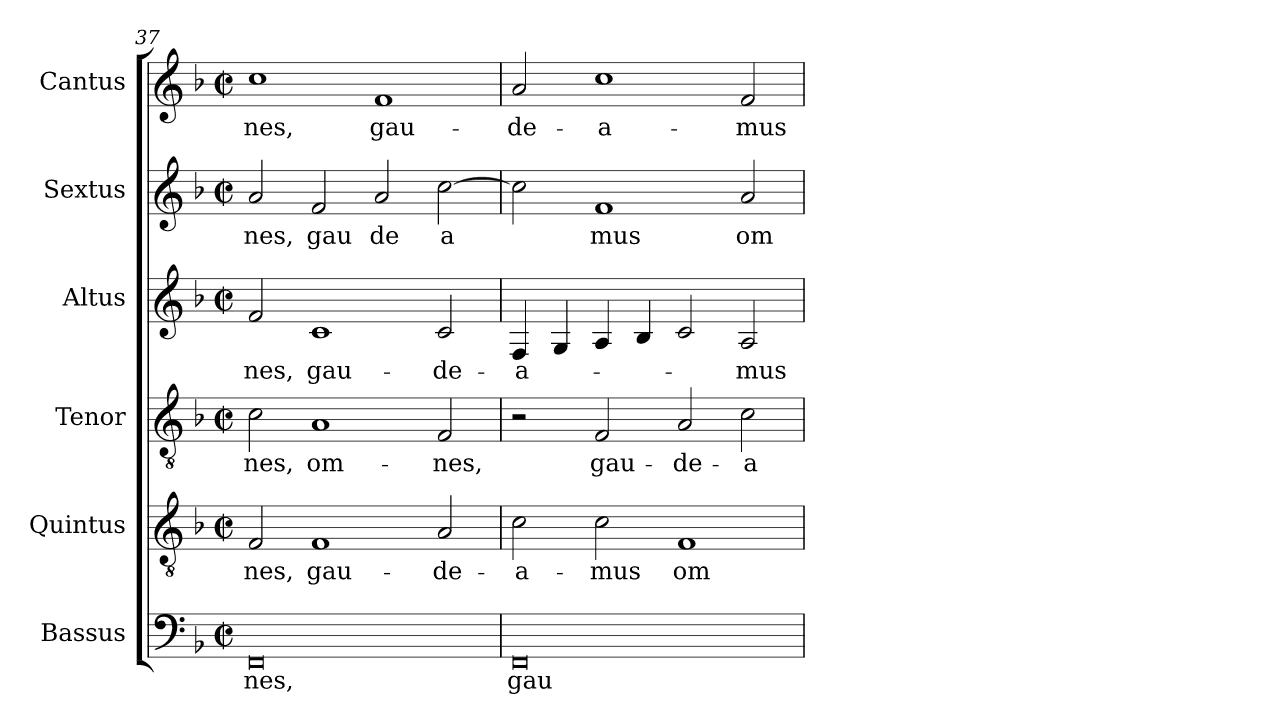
**kern	**text	**kern	**text	**kern	**text	**kern	**text	**kern	**text	**kern	**text
*part6	*part6	*part5	*part5	*part4	*part4	*part3	*part3	*part2	*part2	*part1	*part1
*staff6	*staff6	*staff5	*staff5	*staff4	*staff4	*staff3	*staff3	*staff2	*staff2	*staff1	*staff1
*I"Bassus	*	*I"Quintus	*	*I"Tenor	*	*I"Altus	*	*I"Sextus	*	*I"Cantus	*
*clefF4	*	*clefGv2	*	*clefGv2	*	*clefG2	*	*clefG2	*	*clefG2	*
*k[b-]	*	*k[b-]	*	*k[b-]	*	*k[b-]	*	*k[b-]	*	*k[b-]	*
*F:	*	*F:	*	*F:	*	*F:	*	*F:	*	*F:	*
*M2/2	*	*M2/2	*	*M2/2	*	*M2/2	*	*M2/2	*	*M2/2	*
*met(c|)	*	*met(c|)	*	*met(c|)	*	*met(c|)	*	*met(c|)	*	*met(c|)	*
=37	=37	=37	=37	=37	=37	=37	=37	=37	=37	=37	=37
!	!LO:LY:b:cj	!	!LO:LY:b:cj	!	!LO:LY:b:cj	!	!LO:LY:b:cj	!	!LO:LY:b:cj	!	!LO:LY:b:cj
0FF	-nes,	2F/	-nes,	2c\	-nes,	2f/	-nes,	2a/	nes,	1cc	-nes,
!	!	!	!LO:LY:b:cj	!	!LO:LY:b:cj	!	!LO:LY:b:cj	!	!LO:LY:b:cj	!	!
.	.	1F	gau-	1A	om-	1c	gau-	2f/	gau	.	.
!	!	!	!	!	!	!	!	!	!LO:LY:b:cj	!	!LO:LY:b:cj
.	.	.	.	.	.	.	.	2a/	de	1f	gau-
!	!	!	!LO:LY:b:cj	!	!LO:LY:b:cj	!	!LO:LY:b:cj	!	!LO:LY:b:cj	!	!
.	.	2A/	-de-	2F/	-nes,	2c/	-de-	[>2cc\	a	.	.
=38	=38	=38	=38	=38	=38	=38	=38	=38	=38	=38	=38
!	!LO:LY:b:cj	!	!LO:LY:b:cj	!	!	!	!LO:LY:b:cj	!	!	!	!LO:LY:b:cj
0FF	gau-	2c\	-a-	2r	.	4F/	-a-	2cc\]	.	2a/	-de-
.	.	.	.	.	.	4G/	.	.	.	.	.
!	!	!	!LO:LY:b:cj	!	!LO:LY:b:cj	!	!	!	!LO:LY:b:cj	!	!LO:LY:b:cj
.	.	2c\	-mus	2F/	gau-	4A/	.	1f	mus	1cc	-a-
.	.	.	.	.	.	4B-/	.	.	.	.	.
!	!	!	!LO:LY:b:cj	!	!LO:LY:b:cj	!	!	!	!	!	!
.	.	1F	om-	2A/	-de-	2c/	.	.	.	.	.
!	!	!	!	!	!LO:LY:b:cj	!	!LO:LY:b:cj	!	!LO:LY:b:cj	!	!LO:LY:b:cj
.	.	.	.	2c\	-a-	2A/	-mus	2a/	om	2f/	-mus
=	=	=	=	=	=	=	=	=	=	=	=
*-	*-	*-	*-	*-	*-	*-	*-	*-	*-	*-	*-
